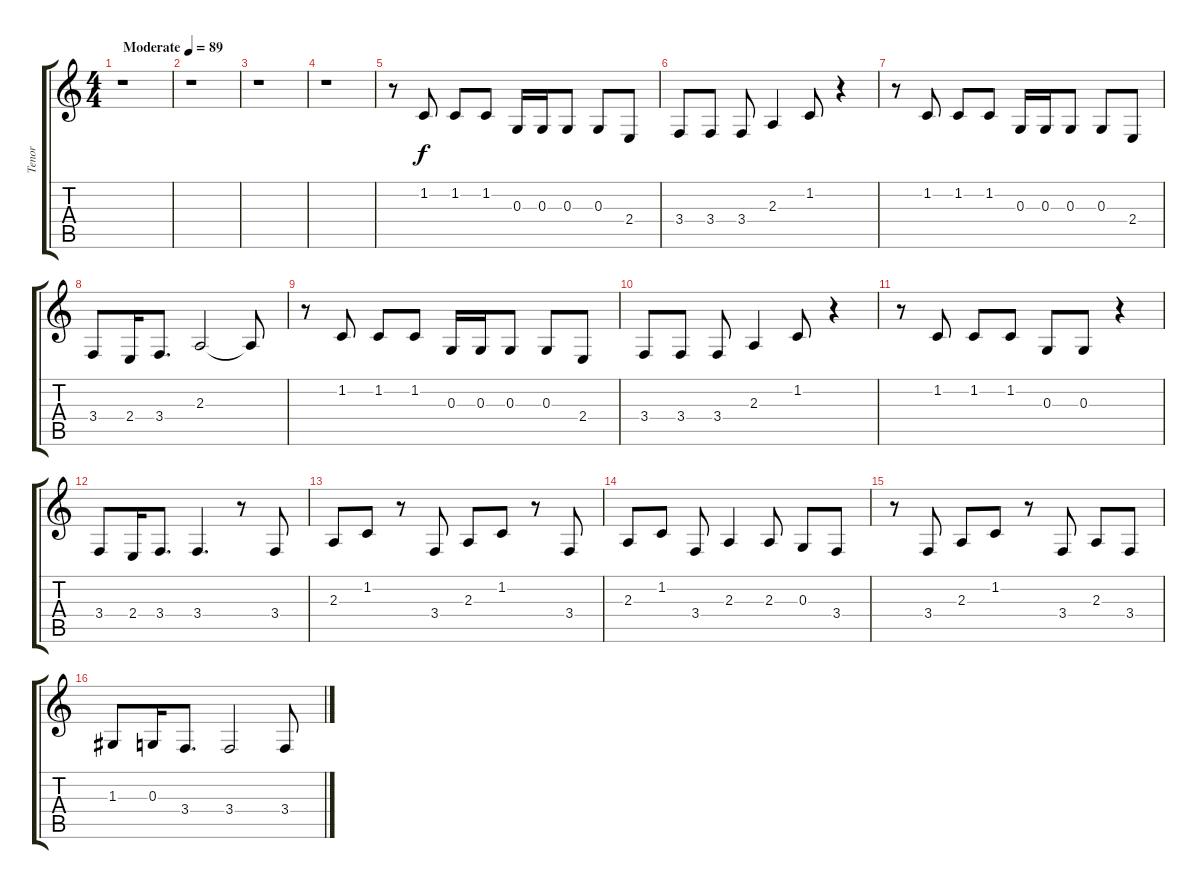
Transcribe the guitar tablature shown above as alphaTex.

\track ("Tenor" "Tenor") {instrument pad4choir}
\staff {score tabs}
\tuning (E4 B3 G3 D3 A2 E2) {hide}
\ts (4 4)
\tempo (89 "Moderate")
\clef g2
\ks c
r.1{dy f instrument pad4choir} |
r.1 |
r.1 |
r.1 |
r.8 1.2.8 1.2.8 1.2.8 0.3.16 0.3.16 0.3.8 0.3.8 2.4.8 |
3.4.8 3.4.8 3.4.8 2.3.4 1.2.8 r.4 |
r.8 1.2.8 1.2.8 1.2.8 0.3.16 0.3.16 0.3.8 0.3.8 2.4.8 |
3.4.8 2.4.16 3.4.8{d} 2.3.2 2.3{t}.8 |
r.8 1.2.8 1.2.8 1.2.8 0.3.16 0.3.16 0.3.8 0.3.8 2.4.8 |
3.4.8 3.4.8 3.4.8 2.3.4 1.2.8 r.4 |
r.8 1.2.8 1.2.8 1.2.8 0.3.8 0.3.8 r.4 |
3.4.8 2.4.16 3.4.8{d} 3.4.4{d} r.8 3.4.8 |
2.3.8 1.2.8 r.8 3.4.8 2.3.8 1.2.8 r.8 3.4.8 |
2.3.8 1.2.8 3.4.8 2.3.4 2.3.8 0.3.8 3.4.8 |
r.8 3.4.8 2.3.8 1.2.8 r.8 3.4.8 2.3.8 3.4.8 |
1.3.8 0.3.16 3.4.8{d} 3.4.2 3.4.8
